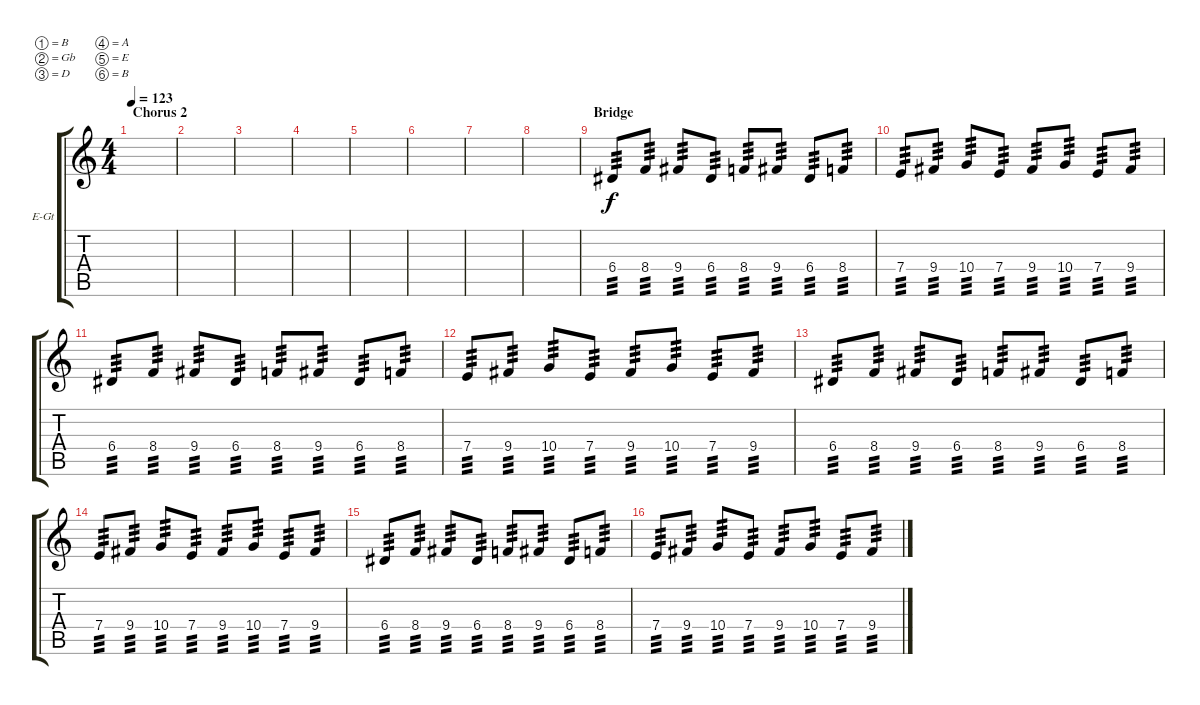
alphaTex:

\defaultSystemsLayout 4
\bracketExtendMode groupsimilarinstruments
\firstSystemTrackNameOrientation horizontal
\otherSystemsTrackNameOrientation horizontal
\track ("Lead Guitar" "E-Gt") {instrument distortionguitar}
\staff {score tabs}
\tuning (B3 Gb3 D3 A2 E2 B1)
\ts (4 4)
\section ("" "Chorus 2")
\tempo 123
\clef g2
\scale
0.333333
\ks c
|
\scale
0.333333 |
\scale
0.333333 |
\scale
0.333333 |
\scale
0.333333 |
\scale
0.333333 |
\scale
0.333333 |
\scale
0.333333 |
\section ("" "Bridge")
\scale
0.333333 6.4.8{tp 3} 8.4.8{tp 3} 9.4.8{tp 3} 6.4.8{tp 3} 8.4.8{tp 3} 9.4.8{tp 3} 6.4.8{tp 3} 8.4.8{tp 3} |
\scale
0.333333 7.4.8{tp 3} 9.4.8{tp 3} 10.4.8{tp 3} 7.4.8{tp 3} 9.4.8{tp 3} 10.4.8{tp 3} 7.4.8{tp 3} 9.4.8{tp 3} |
\scale
0.333333 6.4.8{tp 3} 8.4.8{tp 3} 9.4.8{tp 3} 6.4.8{tp 3} 8.4.8{tp 3} 9.4.8{tp 3} 6.4.8{tp 3} 8.4.8{tp 3} |
\scale
0.333333 7.4.8{tp 3} 9.4.8{tp 3} 10.4.8{tp 3} 7.4.8{tp 3} 9.4.8{tp 3} 10.4.8{tp 3} 7.4.8{tp 3} 9.4.8{tp 3} |
\scale
0.333333 6.4.8{tp 3} 8.4.8{tp 3} 9.4.8{tp 3} 6.4.8{tp 3} 8.4.8{tp 3} 9.4.8{tp 3} 6.4.8{tp 3} 8.4.8{tp 3} |
\scale
0.333333 7.4.8{tp 3} 9.4.8{tp 3} 10.4.8{tp 3} 7.4.8{tp 3} 9.4.8{tp 3} 10.4.8{tp 3} 7.4.8{tp 3} 9.4.8{tp 3} |
\scale
0.333333 6.4.8{tp 3} 8.4.8{tp 3} 9.4.8{tp 3} 6.4.8{tp 3} 8.4.8{tp 3} 9.4.8{tp 3} 6.4.8{tp 3} 8.4.8{tp 3} |
\scale
0.333333 7.4.8{tp 3} 9.4.8{tp 3} 10.4.8{tp 3} 7.4.8{tp 3} 9.4.8{tp 3} 10.4.8{tp 3} 7.4.8{tp 3} 9.4.8{tp 3}
